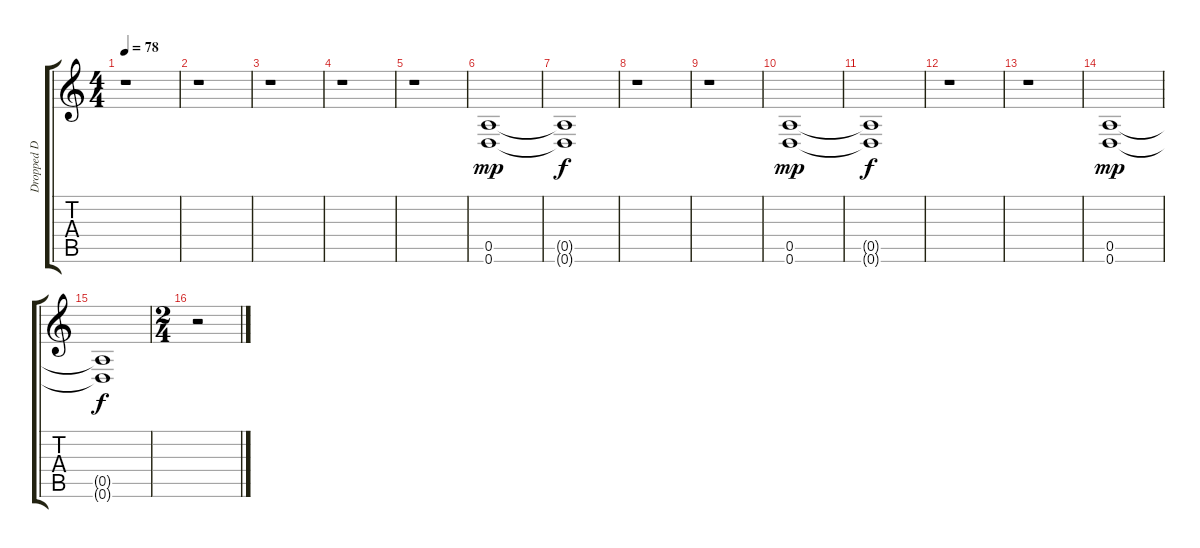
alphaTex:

\track ("Dropped D guitar" "Dropped D ") {instrument electricguitarclean}
\staff {score tabs}
\tuning (E4 B3 G3 D3 A2 D2) {hide}
\ts (4 4)
\tempo 78
\clef g2
\ks c
r.1{dy mp} |
r.1 |
r.1 |
r.1 |
r.1 |
(0.5 0.6).1 |
(0.5{t} 0.6{t}).1{dy f} |
r.1 |
r.1 |
(0.5 0.6).1{dy mp} |
(0.5{t} 0.6{t}).1{dy f} |
r.1 |
r.1 |
(0.5 0.6).1{dy mp} |
(0.5{t} 0.6{t}).1{dy f} |
\ts (2 4)
r.2
